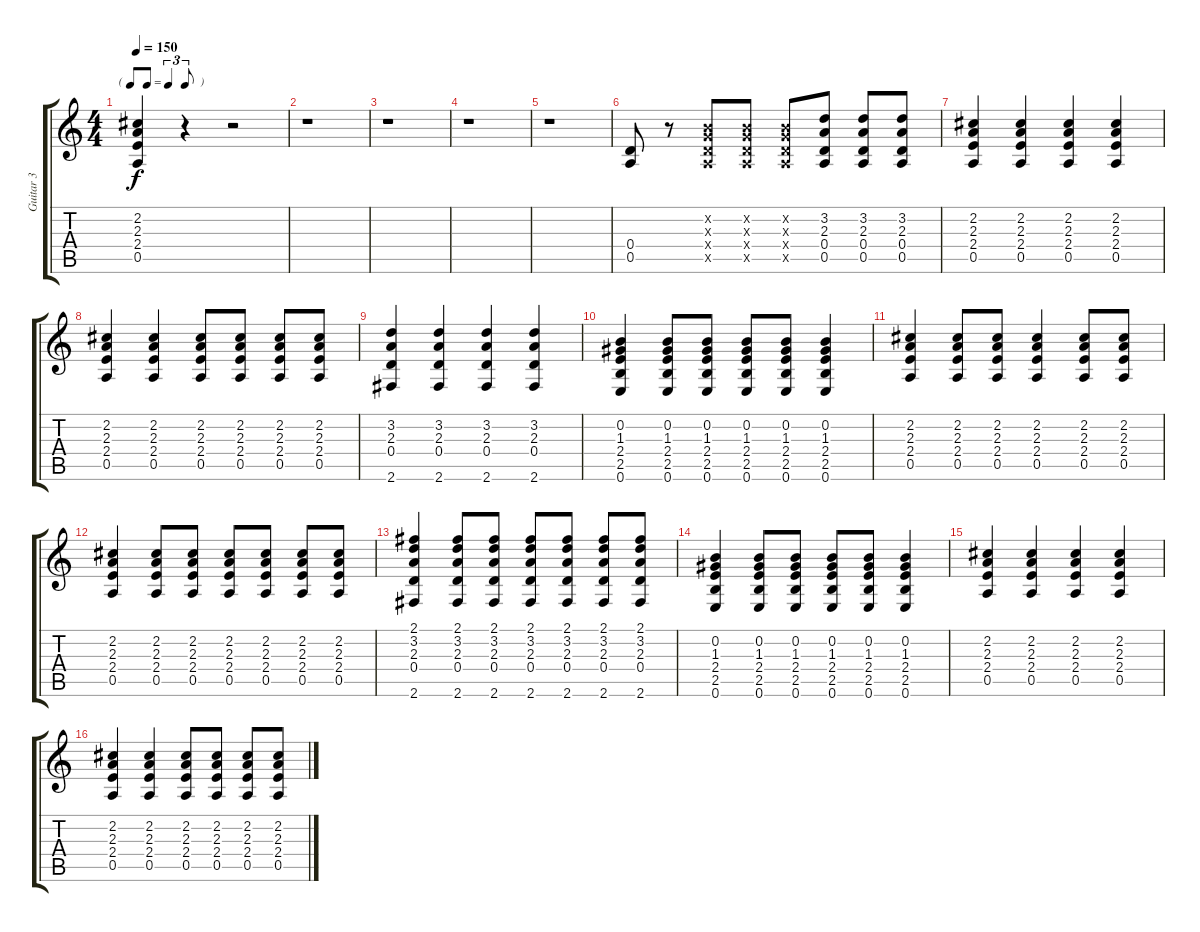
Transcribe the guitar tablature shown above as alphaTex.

\track ("Guitar 3" "Guitar 3") {instrument distortionguitar}
\staff {score tabs}
\tuning (E4 B3 G3 D3 A2 E2) {hide}
\ts (4 4)
\tf triplet8th
\tempo 150
\clef g2
\ks c
(2.2 2.3 2.4 0.5).4{dy f} r.4 r.2 |
r.1 |
r.1 |
r.1 |
r.1 |
(0.4 0.5).8 r.8 (0.2{x} 0.3{x} 0.4{x} 0.5{x}).8 (0.2{x} 0.3{x} 0.4{x} 0.5{x}).8 (0.2{x} 0.3{x} 0.4{x} 0.5{x}).8 (3.2 2.3 0.4 0.5).8 (3.2 2.3 0.4 0.5).8 (3.2 2.3 0.4 0.5).8 |
(2.2 2.3 2.4 0.5).4 (2.2 2.3 2.4 0.5).4 (2.2 2.3 2.4 0.5).4 (2.2 2.3 2.4 0.5).4 |
(2.2 2.3 2.4 0.5).4 (2.2 2.3 2.4 0.5).4 (2.2 2.3 2.4 0.5).8 (2.2 2.3 2.4 0.5).8 (2.2 2.3 2.4 0.5).8 (2.2 2.3 2.4 0.5).8 |
(3.2 2.3 0.4 2.6).4 (3.2 2.3 0.4 2.6).4 (3.2 2.3 0.4 2.6).4 (3.2 2.3 0.4 2.6).4 |
(0.2 1.3 2.4 2.5 0.6).4 (0.2 1.3 2.4 2.5 0.6).8 (0.2 1.3 2.4 2.5 0.6).8 (0.2 1.3 2.4 2.5 0.6).8 (0.2 1.3 2.4 2.5 0.6).8 (0.2 1.3 2.4 2.5 0.6).4 |
(2.2 2.3 2.4 0.5).4 (2.2 2.3 2.4 0.5).8 (2.2 2.3 2.4 0.5).8 (2.2 2.3 2.4 0.5).4 (2.2 2.3 2.4 0.5).8 (2.2 2.3 2.4 0.5).8 |
(2.2 2.3 2.4 0.5).4 (2.2 2.3 2.4 0.5).8 (2.2 2.3 2.4 0.5).8 (2.2 2.3 2.4 0.5).8 (2.2 2.3 2.4 0.5).8 (2.2 2.3 2.4 0.5).8 (2.2 2.3 2.4 0.5).8 |
(2.1 3.2 2.3 0.4 2.6).4 (2.1 3.2 2.3 0.4 2.6).8 (2.1 3.2 2.3 0.4 2.6).8 (2.1 3.2 2.3 0.4 2.6).8 (2.1 3.2 2.3 0.4 2.6).8 (2.1 3.2 2.3 0.4 2.6).8 (2.1 3.2 2.3 0.4 2.6).8 |
(0.2 1.3 2.4 2.5 0.6).4 (0.2 1.3 2.4 2.5 0.6).8 (0.2 1.3 2.4 2.5 0.6).8 (0.2 1.3 2.4 2.5 0.6).8 (0.2 1.3 2.4 2.5 0.6).8 (0.2 1.3 2.4 2.5 0.6).4 |
(2.2 2.3 2.4 0.5).4 (2.2 2.3 2.4 0.5).4 (2.2 2.3 2.4 0.5).4 (2.2 2.3 2.4 0.5).4 |
(2.2 2.3 2.4 0.5).4 (2.2 2.3 2.4 0.5).4 (2.2 2.3 2.4 0.5).8 (2.2 2.3 2.4 0.5).8 (2.2 2.3 2.4 0.5).8 (2.2 2.3 2.4 0.5).8
